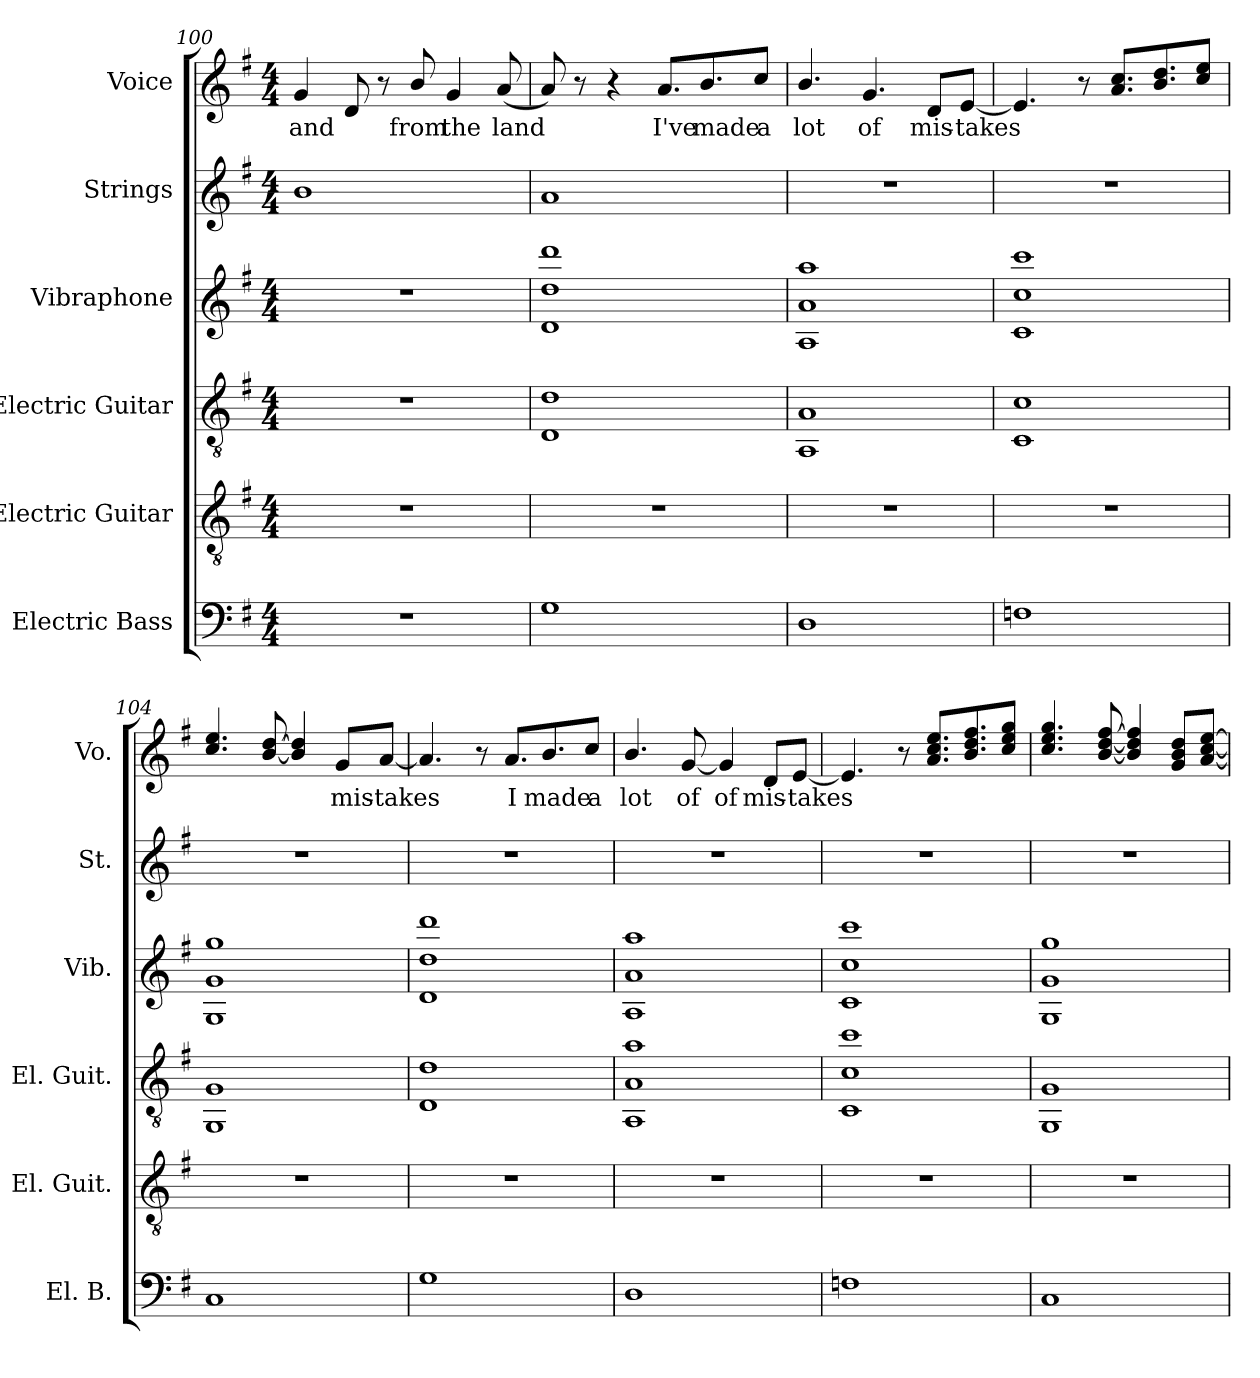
**kern	**kern	**kern	**kern	**kern	**kern	**text
*part6	*part5	*part4	*part3	*part2	*part1	*part1
*staff6	*staff5	*staff4	*staff3	*staff2	*staff1	*staff1
*I"Electric Bass	*I"Electric Guitar	*I"Electric Guitar	*I"Vibraphone	*I"Strings	*I"Voice	*
*I'El. B.	*I'El. Guit.	*I'El. Guit.	*I'Vib.	*I'St.	*I'Vo.	*
!!LO:PB:g=z
*clefF4	*clefGv2	*clefGv2	*clefG2	*clefG2	*clefG2	*
*k[f#]	*k[f#]	*k[f#]	*k[f#]	*k[f#]	*k[f#]	*
*M4/4	*M4/4	*M4/4	*M4/4	*M4/4	*M4/4	*
=100	=100	=100	=100	=100	=100	=100
1r	1r	1r	1r	1b	4g/	and
.	.	.	.	.	8d/	.
.	.	.	.	.	8r	.
.	.	.	.	.	8b/	from
.	.	.	.	.	4g/	the
.	.	.	.	.	(8a/	land
=101	=101	=101	=101	=101	=101	=101
1G	1r	1D 1d	1d 1dd 1ddd	1a	8a/)	.
.	.	.	.	.	8r	.
.	.	.	.	.	4r	.
.	.	.	.	.	8.a/L	I've
.	.	.	.	.	8.b/	made
.	.	.	.	.	8cc/J	a
=102	=102	=102	=102	=102	=102	=102
1D	1r	1AA 1A	1A 1a 1aa	1r	4.b/	lot
.	.	.	.	.	4.g/	of
.	.	.	.	.	8d/L	mis-
.	.	.	.	.	[8e/J	-takes
=103	=103	=103	=103	=103	=103	=103
1Fn	1r	1C 1c	1c 1cc 1ccc	1r	4.e/]	.
.	.	.	.	.	8r	.
.	.	.	.	.	8.a/ 8.cc/L	.
.	.	.	.	.	8.b/ 8.dd/	.
.	.	.	.	.	8cc/ 8ee/J	.
!!LO:LB:g=z
=104	=104	=104	=104	=104	=104	=104
1C	1r	1GG 1G	1G 1g 1gg	1r	4.cc/ 4.ee/	.
.	.	.	.	.	[8b/ [8dd/	.
.	.	.	.	.	4b]/ 4dd]/	.
.	.	.	.	.	8g/L	mis-
.	.	.	.	.	[8a/J	-takes
=105	=105	=105	=105	=105	=105	=105
1G	1r	1D 1d	1d 1dd 1ddd	1r	4.a/]	.
.	.	.	.	.	8r	.
.	.	.	.	.	8.a/L	I
.	.	.	.	.	8.b/	made
.	.	.	.	.	8cc/J	a
=106	=106	=106	=106	=106	=106	=106
1D	1r	1AA 1A 1a	1A 1a 1aa	1r	4.b/	lot
.	.	.	.	.	[8g/	of
.	.	.	.	.	4g/]	of
.	.	.	.	.	8d/L	mis-
.	.	.	.	.	[8e/J	-takes
=107	=107	=107	=107	=107	=107	=107
1Fn	1r	1C 1c 1cc	1c 1cc 1ccc	1r	4.e/]	.
.	.	.	.	.	8r	.
.	.	.	.	.	8.a/ 8.cc/ 8.ee/L	.
.	.	.	.	.	8.b/ 8.dd/ 8.ff#/	.
.	.	.	.	.	8cc/ 8ee/ 8gg/J	.
!!LO:PB:g=z
=108	=108	=108	=108	=108	=108	=108
1C	1r	1GG 1G	1G 1g 1gg	1r	4.cc/ 4.ee/ 4.gg/	.
.	.	.	.	.	[8b/ [8dd/ [8ff#/	.
.	.	.	.	.	4b]/ 4dd]/ 4ff#]/	.
.	.	.	.	.	8g/ 8b/ 8dd/L	.
.	.	.	.	.	[8a/ [8cc/ [8ee/J	.
=	=	=	=	=	=	=
*-	*-	*-	*-	*-	*-	*-
